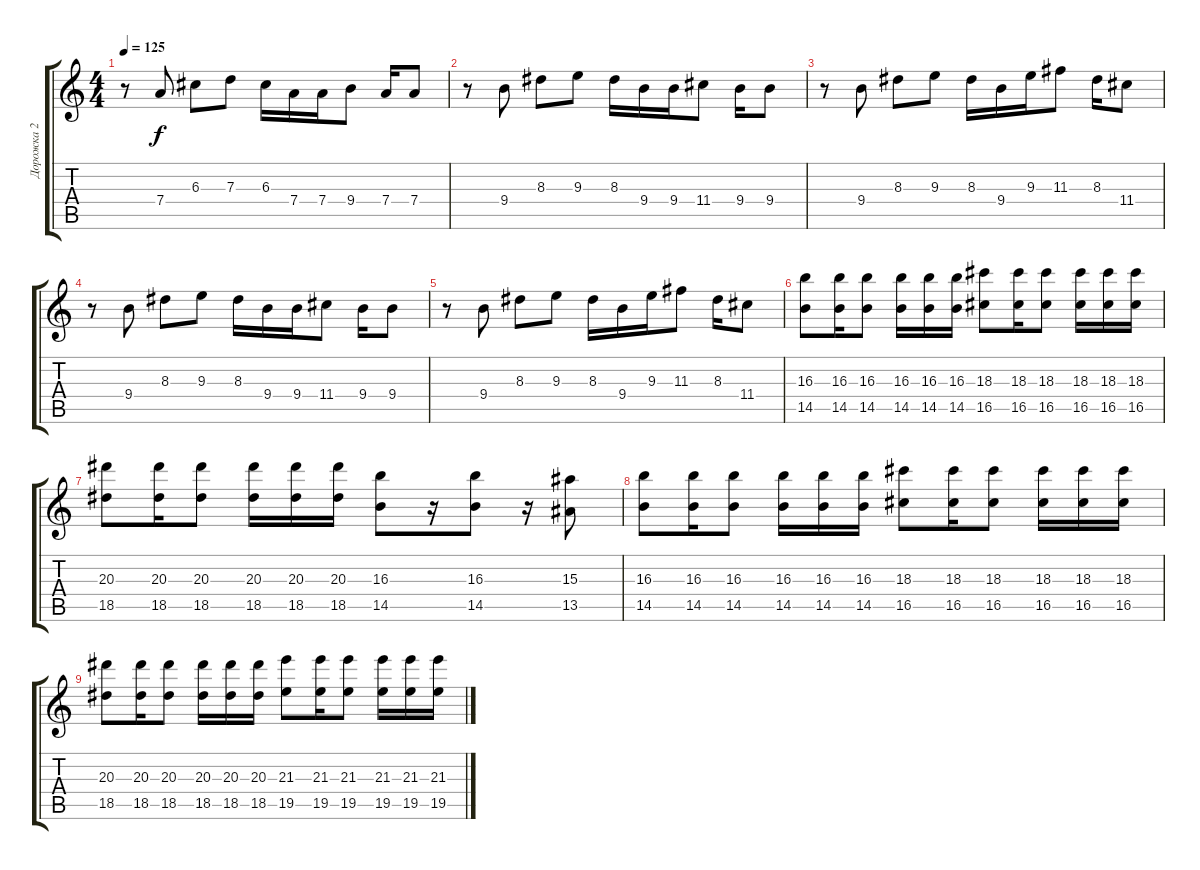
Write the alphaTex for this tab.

\track ("Дорожка 2" "Дорожка 2") {instrument distortionguitar}
\staff {score tabs}
\tuning (E4 B3 G3 D3 A2 E2) {hide}
\ts (4 4)
\tempo 125
\clef g2
\ks c
r.8{dy f} 7.4.8 6.3.8 7.3.8 6.3.16 7.4.16 7.4.16 9.4.8 7.4.16 7.4.8 |
r.8 9.4.8 8.3.8 9.3.8 8.3.16 9.4.16 9.4.16 11.4.8 9.4.16 9.4.8 |
r.8 9.4.8 8.3.8 9.3.8 8.3.16 9.4.16 9.3.16 11.3.8 8.3.16 11.4.8 |
r.8 9.4.8 8.3.8 9.3.8 8.3.16 9.4.16 9.4.16 11.4.8 9.4.16 9.4.8 |
r.8 9.4.8 8.3.8 9.3.8 8.3.16 9.4.16 9.3.16 11.3.8 8.3.16 11.4.8 |
(16.3 14.5).8 (16.3 14.5).16 (16.3 14.5).8 (16.3 14.5).16 (16.3 14.5).16 (16.3 14.5).16 (18.3 16.5).8 (18.3 16.5).16 (18.3 16.5).8 (18.3 16.5).16 (18.3 16.5).16 (18.3 16.5).16 |
(20.3 18.5).8 (20.3 18.5).16 (20.3 18.5).8 (20.3 18.5).16 (20.3 18.5).16 (20.3 18.5).16 (16.3 14.5).8 r.16 (16.3 14.5).8 r.16 (15.3 13.5).8 |
(16.3 14.5).8 (16.3 14.5).16 (16.3 14.5).8 (16.3 14.5).16 (16.3 14.5).16 (16.3 14.5).16 (18.3 16.5).8 (18.3 16.5).16 (18.3 16.5).8 (18.3 16.5).16 (18.3 16.5).16 (18.3 16.5).16 |
(20.3 18.5).8 (20.3 18.5).16 (20.3 18.5).8 (20.3 18.5).16 (20.3 18.5).16 (20.3 18.5).16 (21.3 19.5).8 (21.3 19.5).16 (21.3 19.5).8 (21.3 19.5).16 (21.3 19.5).16 (21.3 19.5).16
